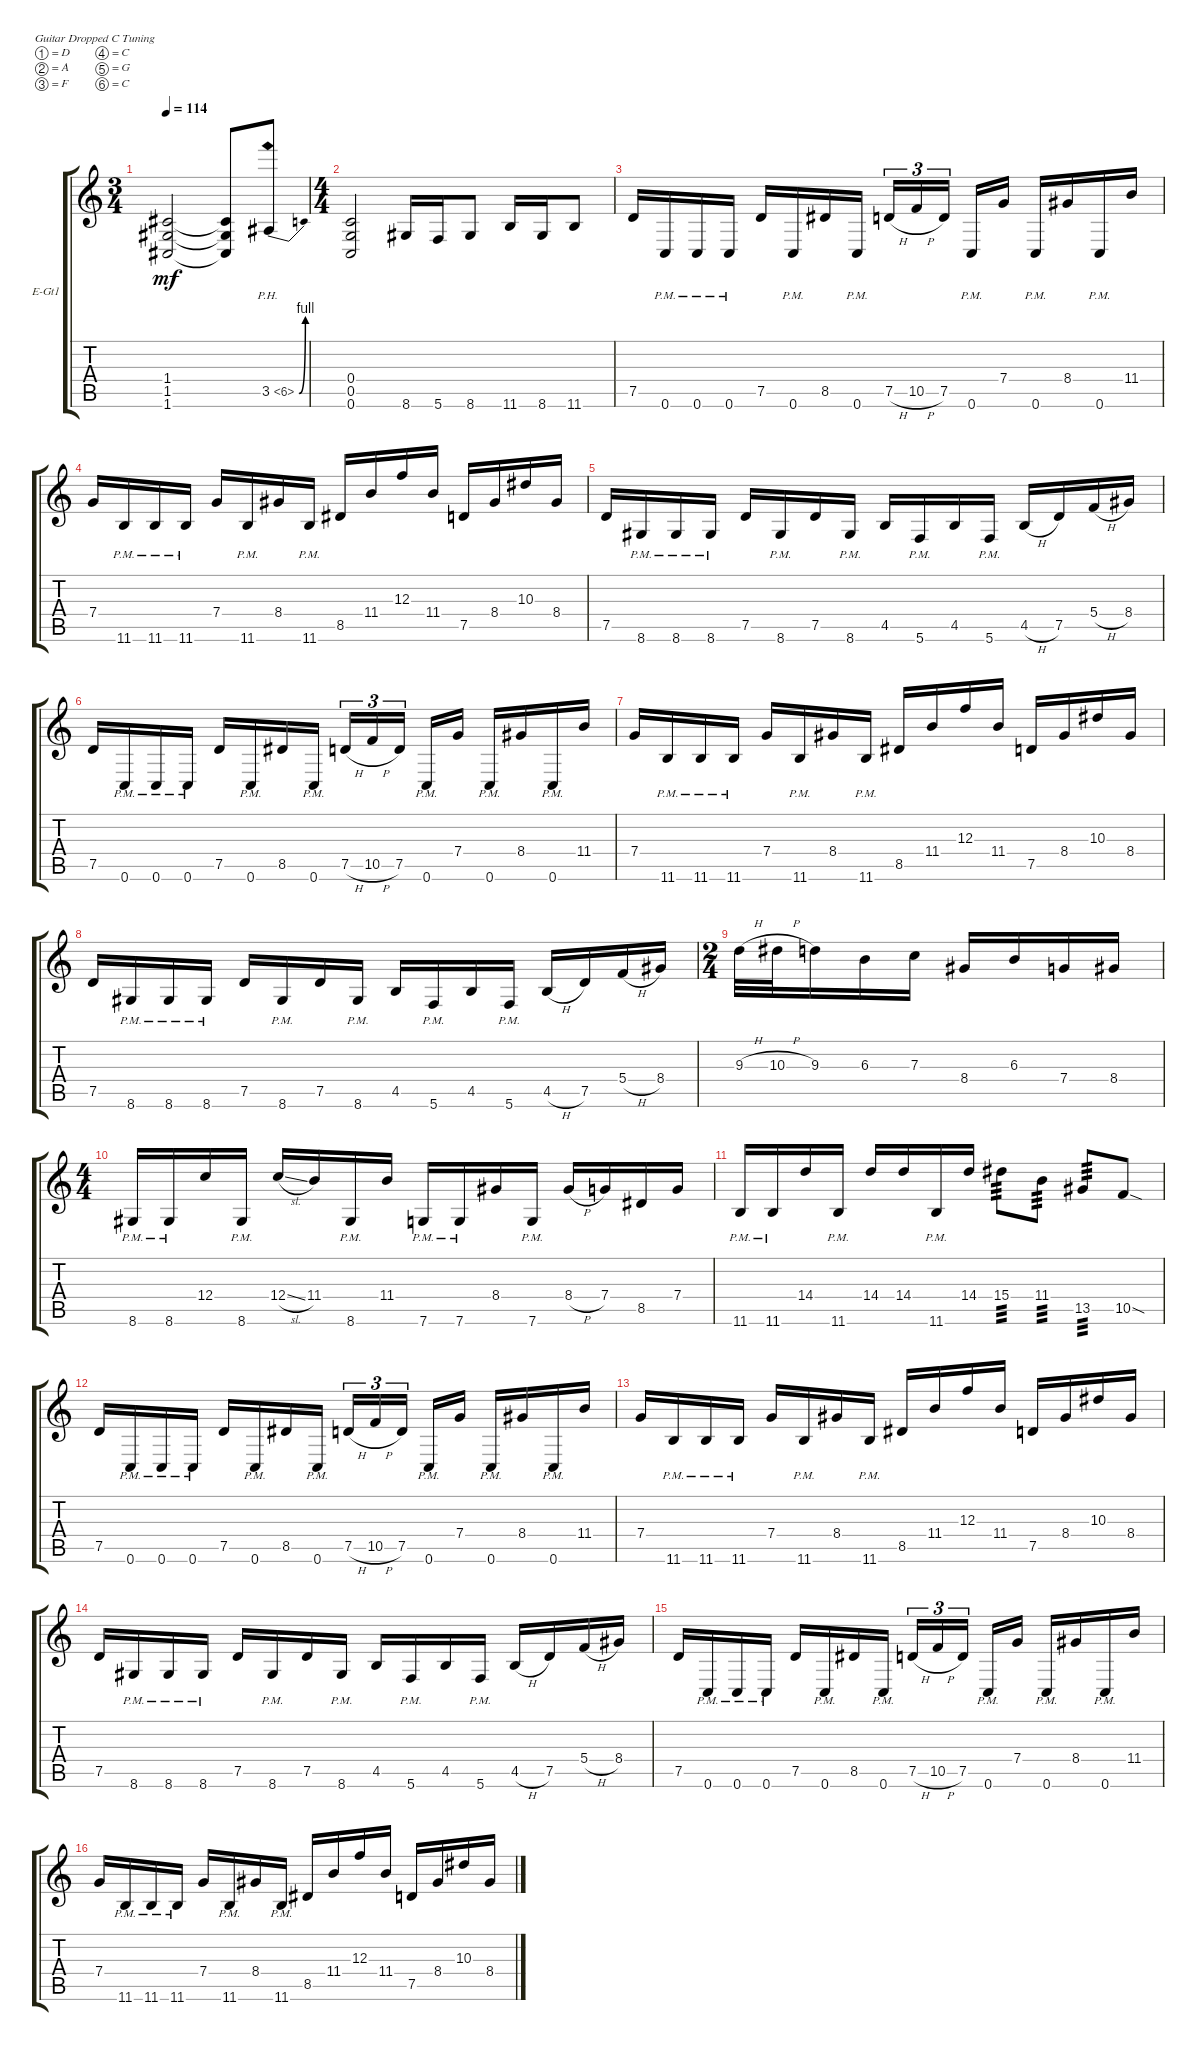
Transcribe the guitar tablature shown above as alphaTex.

\defaultSystemsLayout 4
\bracketExtendMode groupsimilarinstruments
\firstSystemTrackNameOrientation horizontal
\otherSystemsTrackNameOrientation horizontal
\track ("Guitar 1" "E-Gt1") {instrument distortionguitar}
\staff {score tabs}
\tuning (D4 A3 F3 C3 G2 C2)
\ts (3 4)
\tempo 114
\clef g2
\ks c
(1.6 1.5 1.4).2{dy mf} (1.6{t} 1.5{t} 1.4{t}).8 3.5{be (bend 9.6 0 34.8 4) ph 3}.8 |
\ts (4 4)
(0.6 0.5 0.4).2 8.6.16 5.6.16 8.6.8 11.6.16 8.6.16 11.6.8 |
7.5.16 0.6{pm}.16 0.6{pm}.16 0.6{pm}.16 7.5.16 0.6{pm}.16 8.5.16 0.6{pm}.16 7.5{h}.16{tu (3 2)} 10.5{h}.16{tu (3 2)} 7.5.16{tu (3 2)} 0.6{pm}.16 7.4.16 0.6{pm}.16 8.4.16 0.6{pm}.16 11.4.16 |
7.4.16 11.6{pm}.16 11.6{pm}.16 11.6{pm}.16 7.4.16 11.6{pm}.16 8.4.16 11.6{pm}.16 8.5.16 11.4.16 12.3.16 11.4.16 7.5.16 8.4.16 10.3.16 8.4.16 |
7.5.16 8.6{pm}.16 8.6{pm}.16 8.6{pm}.16 7.5.16 8.6{pm}.16 7.5.16 8.6{pm}.16 4.5.16 5.6{pm}.16 4.5.16 5.6{pm}.16 4.5{h}.16 7.5.16 5.4{h}.16 8.4.16 |
7.5.16 0.6{pm}.16 0.6{pm}.16 0.6{pm}.16 7.5.16 0.6{pm}.16 8.5.16 0.6{pm}.16 7.5{h}.16{tu (3 2)} 10.5{h}.16{tu (3 2)} 7.5.16{tu (3 2)} 0.6{pm}.16 7.4.16 0.6{pm}.16 8.4.16 0.6{pm}.16 11.4.16 |
7.4.16 11.6{pm}.16 11.6{pm}.16 11.6{pm}.16 7.4.16 11.6{pm}.16 8.4.16 11.6{pm}.16 8.5.16 11.4.16 12.3.16 11.4.16 7.5.16 8.4.16 10.3.16 8.4.16 |
7.5.16 8.6{pm}.16 8.6{pm}.16 8.6{pm}.16 7.5.16 8.6{pm}.16 7.5.16 8.6{pm}.16 4.5.16 5.6{pm}.16 4.5.16 5.6{pm}.16 4.5{h}.16 7.5.16 5.4{h}.16 8.4.16 |
\ts (2 4)
9.3{h}.32 10.3{h}.32 9.3.16 6.3.16 7.3.16 8.4.16 6.3.16 7.4.16 8.4.16 |
\ts (4 4)
8.6{pm}.16 8.6{pm}.16 12.4.16 8.6{pm}.16 12.4{sl}.16 11.4.16 8.6{pm}.16 11.4.16 7.6{pm}.16 7.6{pm}.16 8.4.16 7.6{pm}.16 8.4{h}.16 7.4.16 8.5.16 7.4.16 |
11.6{pm}.16 11.6{pm}.16 14.4.16 11.6{pm}.16 14.4.16 14.4.16 11.6{pm}.16 14.4.16 15.4.8{tp 3} 11.4.8{tp 3} 13.5.8{tp 3} 10.5{sod}.8 |
7.5.16 0.6{pm}.16 0.6{pm}.16 0.6{pm}.16 7.5.16 0.6{pm}.16 8.5.16 0.6{pm}.16 7.5{h}.16{tu (3 2)} 10.5{h}.16{tu (3 2)} 7.5.16{tu (3 2)} 0.6{pm}.16 7.4.16 0.6{pm}.16 8.4.16 0.6{pm}.16 11.4.16 |
7.4.16 11.6{pm}.16 11.6{pm}.16 11.6{pm}.16 7.4.16 11.6{pm}.16 8.4.16 11.6{pm}.16 8.5.16 11.4.16 12.3.16 11.4.16 7.5.16 8.4.16 10.3.16 8.4.16 |
7.5.16 8.6{pm}.16 8.6{pm}.16 8.6{pm}.16 7.5.16 8.6{pm}.16 7.5.16 8.6{pm}.16 4.5.16 5.6{pm}.16 4.5.16 5.6{pm}.16 4.5{h}.16 7.5.16 5.4{h}.16 8.4.16 |
7.5.16 0.6{pm}.16 0.6{pm}.16 0.6{pm}.16 7.5.16 0.6{pm}.16 8.5.16 0.6{pm}.16 7.5{h}.16{tu (3 2)} 10.5{h}.16{tu (3 2)} 7.5.16{tu (3 2)} 0.6{pm}.16 7.4.16 0.6{pm}.16 8.4.16 0.6{pm}.16 11.4.16 |
7.4.16 11.6{pm}.16 11.6{pm}.16 11.6{pm}.16 7.4.16 11.6{pm}.16 8.4.16 11.6{pm}.16 8.5.16 11.4.16 12.3.16 11.4.16 7.5.16 8.4.16 10.3.16 8.4.16
